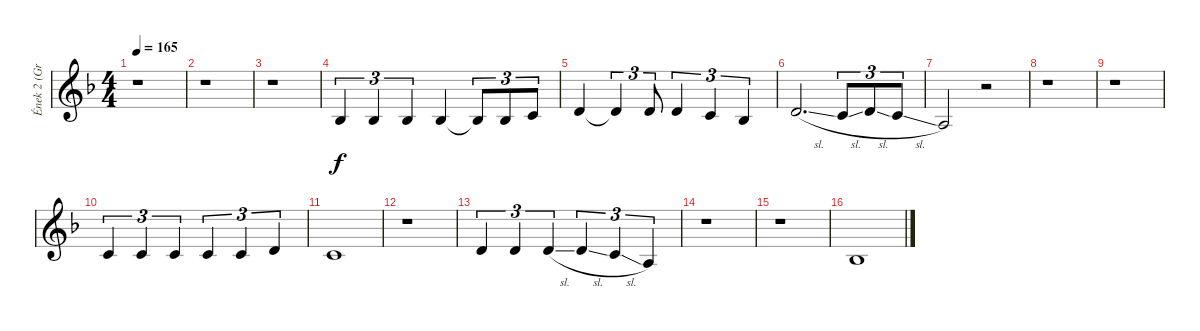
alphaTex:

\track ("Ének 2 (Greg Smith)" "Ének 2 (Gr") {instrument tenorsax}
\staff {score}
\tuning (E4 B3 G3 D3 A2 E2) {hide}
\ts (4 4)
\tempo 165
\clef g2
\ks f
r.1{dy f} |
r.1 |
r.1 |
3.3.4{tu (3 2)} 3.3.4{tu (3 2)} 3.3.4{tu (3 2)} 3.3.4 3.3{t}.8{tu (3 2)} 3.3.8{tu (3 2)} 1.2.8{tu (3 2)} |
3.2.4 3.2{t}.4{tu (3 2)} 3.2.8{tu (3 2)} 3.2.4{tu (3 2)} 1.2.4{tu (3 2)} 3.3.4{tu (3 2)} |
7.3{sl}.2{d} 5.3{sl}.8{tu (3 2)} 7.3{sl}.8{tu (3 2)} 5.3{sl}.8{tu (3 2)} |
2.3.2 r.2 |
r.1 |
r.1 |
1.2.4{tu (3 2)} 1.2.4{tu (3 2)} 1.2.4{tu (3 2)} 1.2.4{tu (3 2)} 1.2.4{tu (3 2)} 3.2.4{tu (3 2)} |
1.2.1 |
r.1 |
3.2.4{tu (3 2)} 3.2.4{tu (3 2)} 7.3{sl}.4{tu (3 2)} 7.3{sl}.4{tu (3 2)} 5.3{sl}.4{tu (3 2)} 2.3.4{tu (3 2)} |
r.1 |
r.1 |
3.3.1
